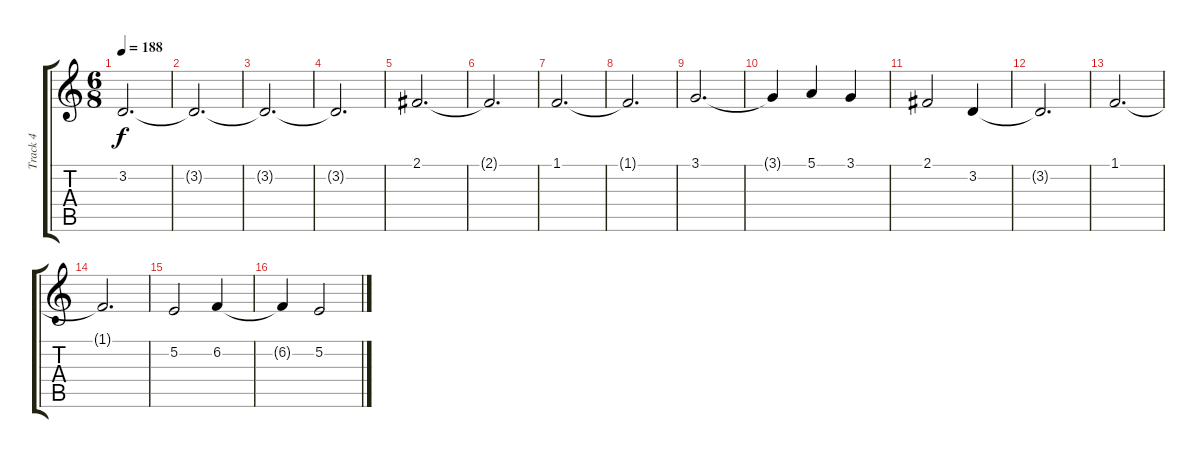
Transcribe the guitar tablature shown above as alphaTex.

\track ("Track 4" "Track 4") {instrument bassoon}
\staff {score tabs}
\tuning (E4 B3 G3 D3 A2 E2) {hide}
\ts (6 8)
\tempo 188
\clef g2
\ks c
3.2.2{d dy f} |
3.2{t}.2{d} |
3.2{t}.2{d} |
3.2{t}.2{d} |
2.1.2{d} |
2.1{t}.2{d} |
1.1.2{d} |
1.1{t}.2{d} |
3.1.2{d} |
3.1{t}.4 5.1.4 3.1.4 |
2.1.2 3.2.4 |
3.2{t}.2{d} |
1.1.2{d} |
1.1{t}.2{d} |
5.2.2 6.2.4 |
6.2{t}.4 5.2.2
